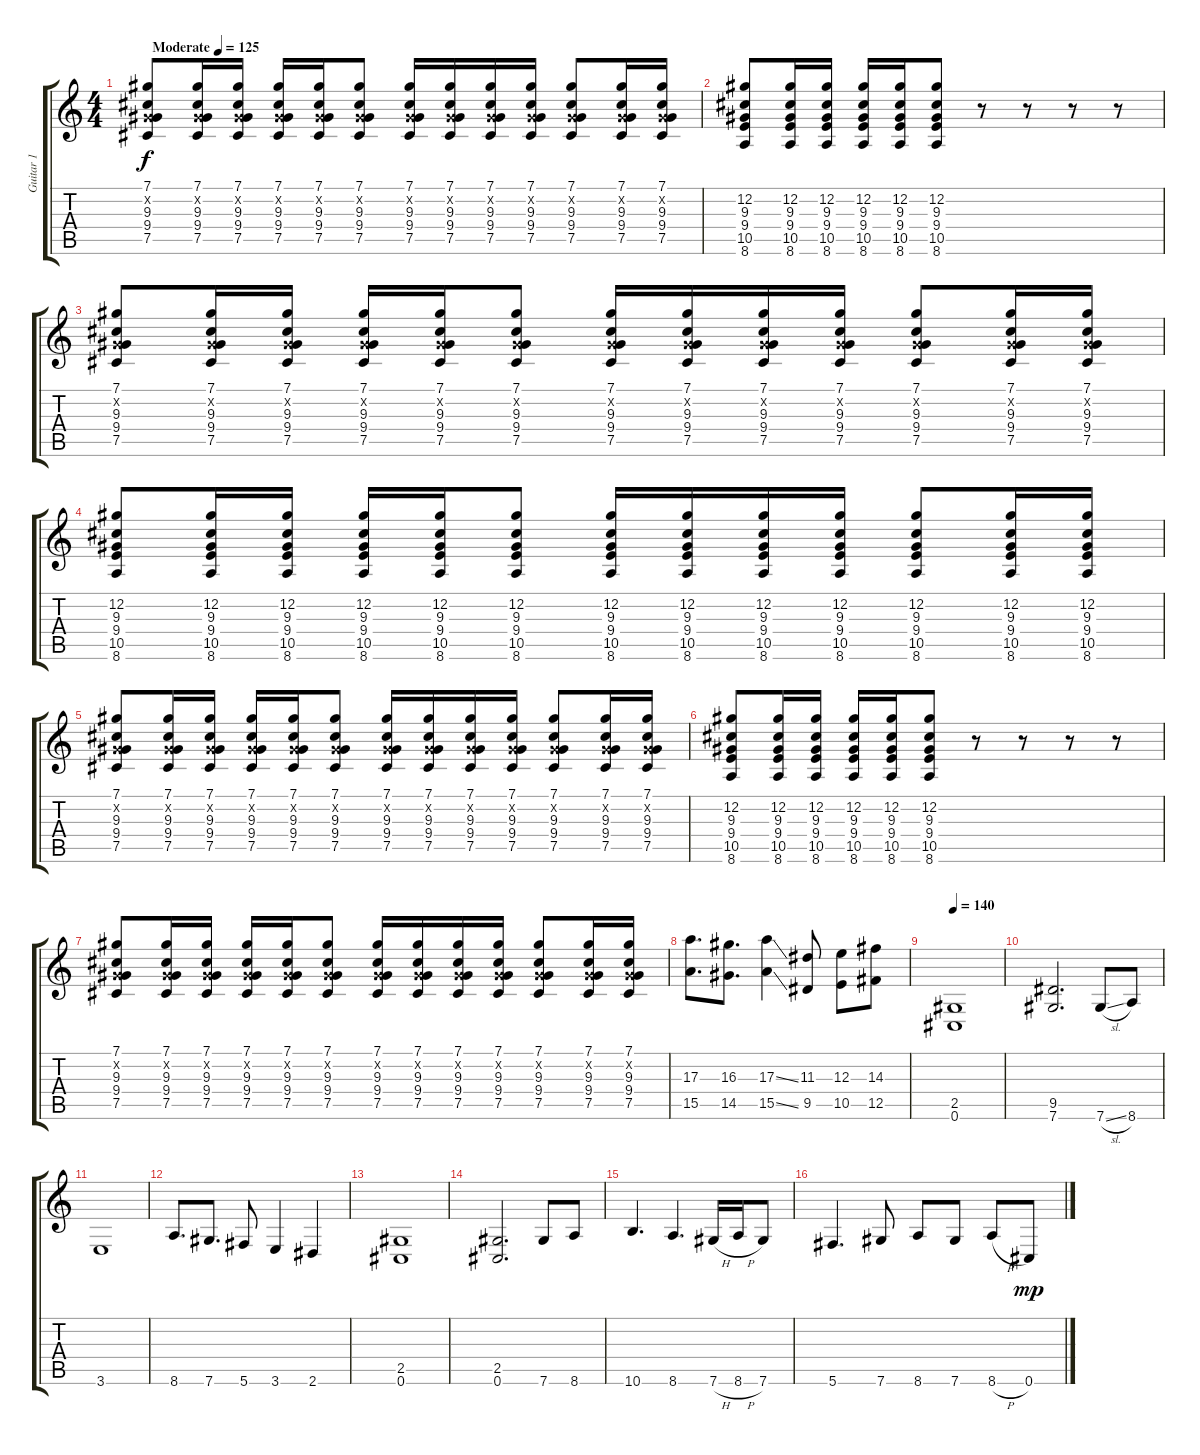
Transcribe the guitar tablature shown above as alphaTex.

\track ("Guitar 1" "Guitar 1") {instrument electricguitarjazz}
\staff {score tabs}
\tuning (Db4 Ab3 E3 B2 Gb2 Db2) {hide}
\ts (4 4)
\tempo (125 "Moderate")
\clef g2
\ks c
(7.1 0.2{x} 9.3 9.4 7.5).8{dy f instrument electricguitarjazz} (7.1 0.2{x} 9.3 9.4 7.5).16 (7.1 0.2{x} 9.3 9.4 7.5).16 (7.1 0.2{x} 9.3 9.4 7.5).16 (7.1 0.2{x} 9.3 9.4 7.5).16 (7.1 0.2{x} 9.3 9.4 7.5).8 (7.1 0.2{x} 9.3 9.4 7.5).16 (7.1 0.2{x} 9.3 9.4 7.5).16 (7.1 0.2{x} 9.3 9.4 7.5).16 (7.1 0.2{x} 9.3 9.4 7.5).16 (7.1 0.2{x} 9.3 9.4 7.5).8 (7.1 0.2{x} 9.3 9.4 7.5).16 (7.1 0.2{x} 9.3 9.4 7.5).16 |
(12.2 9.3 9.4 10.5 8.6).8 (12.2 9.3 9.4 10.5 8.6).16 (12.2 9.3 9.4 10.5 8.6).16 (12.2 9.3 9.4 10.5 8.6).16 (12.2 9.3 9.4 10.5 8.6).16 (12.2 9.3 9.4 10.5 8.6).8 r.8 r.8 r.8 r.8 |
(7.1 0.2{x} 9.3 9.4 7.5).8{instrument distortionguitar} (7.1 0.2{x} 9.3 9.4 7.5).16 (7.1 0.2{x} 9.3 9.4 7.5).16 (7.1 0.2{x} 9.3 9.4 7.5).16 (7.1 0.2{x} 9.3 9.4 7.5).16 (7.1 0.2{x} 9.3 9.4 7.5).8 (7.1 0.2{x} 9.3 9.4 7.5).16 (7.1 0.2{x} 9.3 9.4 7.5).16 (7.1 0.2{x} 9.3 9.4 7.5).16 (7.1 0.2{x} 9.3 9.4 7.5).16 (7.1 0.2{x} 9.3 9.4 7.5).8 (7.1 0.2{x} 9.3 9.4 7.5).16 (7.1 0.2{x} 9.3 9.4 7.5).16 |
(12.2 9.3 9.4 10.5 8.6).8 (12.2 9.3 9.4 10.5 8.6).16 (12.2 9.3 9.4 10.5 8.6).16 (12.2 9.3 9.4 10.5 8.6).16 (12.2 9.3 9.4 10.5 8.6).16 (12.2 9.3 9.4 10.5 8.6).8 (12.2 9.3 9.4 10.5 8.6).16 (12.2 9.3 9.4 10.5 8.6).16 (12.2 9.3 9.4 10.5 8.6).16 (12.2 9.3 9.4 10.5 8.6).16 (12.2 9.3 9.4 10.5 8.6).8 (12.2 9.3 9.4 10.5 8.6).16 (12.2 9.3 9.4 10.5 8.6).16 |
(7.1 0.2{x} 9.3 9.4 7.5).8 (7.1 0.2{x} 9.3 9.4 7.5).16 (7.1 0.2{x} 9.3 9.4 7.5).16 (7.1 0.2{x} 9.3 9.4 7.5).16 (7.1 0.2{x} 9.3 9.4 7.5).16 (7.1 0.2{x} 9.3 9.4 7.5).8 (7.1 0.2{x} 9.3 9.4 7.5).16 (7.1 0.2{x} 9.3 9.4 7.5).16 (7.1 0.2{x} 9.3 9.4 7.5).16 (7.1 0.2{x} 9.3 9.4 7.5).16 (7.1 0.2{x} 9.3 9.4 7.5).8 (7.1 0.2{x} 9.3 9.4 7.5).16 (7.1 0.2{x} 9.3 9.4 7.5).16 |
(12.2 9.3 9.4 10.5 8.6).8 (12.2 9.3 9.4 10.5 8.6).16 (12.2 9.3 9.4 10.5 8.6).16 (12.2 9.3 9.4 10.5 8.6).16 (12.2 9.3 9.4 10.5 8.6).16 (12.2 9.3 9.4 10.5 8.6).8 r.8 r.8 r.8 r.8 |
(7.1 0.2{x} 9.3 9.4 7.5).8 (7.1 0.2{x} 9.3 9.4 7.5).16 (7.1 0.2{x} 9.3 9.4 7.5).16 (7.1 0.2{x} 9.3 9.4 7.5).16 (7.1 0.2{x} 9.3 9.4 7.5).16 (7.1 0.2{x} 9.3 9.4 7.5).8 (7.1 0.2{x} 9.3 9.4 7.5).16 (7.1 0.2{x} 9.3 9.4 7.5).16 (7.1 0.2{x} 9.3 9.4 7.5).16 (7.1 0.2{x} 9.3 9.4 7.5).16 (7.1 0.2{x} 9.3 9.4 7.5).8 (7.1 0.2{x} 9.3 9.4 7.5).16 (7.1 0.2{x} 9.3 9.4 7.5).16 |
(17.3 15.5).8{d} (16.3 14.5).8{d} (17.3{ss} 15.5{ss}).4 (11.3 9.5).8 (12.3 10.5).8 (14.3 12.5).8 |
\tempo 140
(2.5 0.6).1 |
(9.5 7.6).2{d} 7.6{sl}.8 8.6.8 |
3.6.1 |
8.6.8{d} 7.6.8{d} 5.6.8 3.6.4 2.6.4 |
(2.5 0.6).1 |
(2.5 0.6).2{d} 7.6.8 8.6.8 |
10.6.4{d} 8.6.4{d} 7.6{h}.16 8.6{h}.16 7.6.8 |
5.6.4{d} 7.6.8 8.6.8 7.6.8 8.6{h}.8 0.6.8{dy mp}
